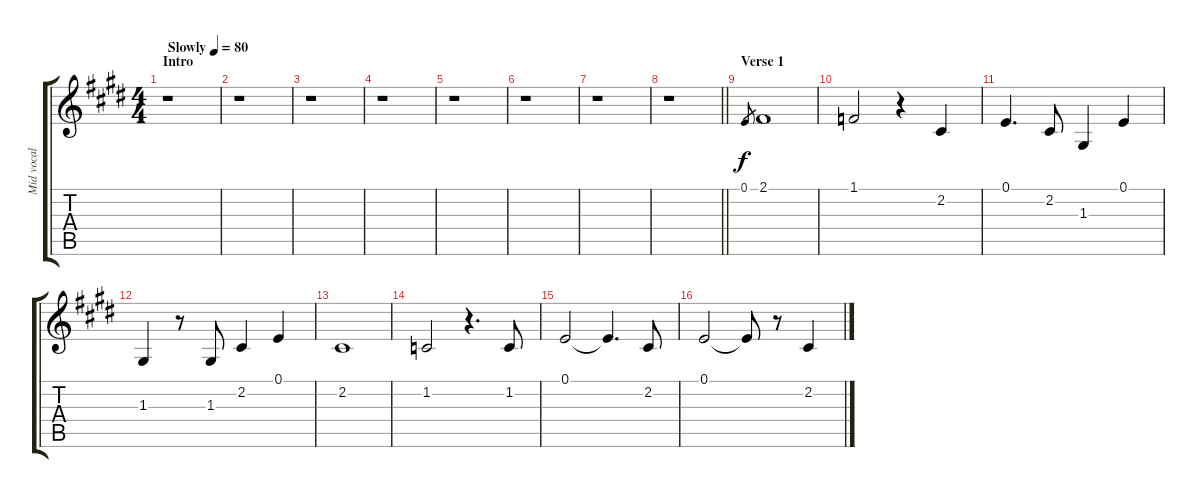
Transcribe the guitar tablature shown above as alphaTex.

\track ("Mid vocal - John" "Mid vocal ") {instrument synthstrings1}
\staff {score tabs}
\tuning (E4 B3 G3 D3 A2 E2) {hide}
\ts (4 4)
\section ("" "Intro")
\tempo (80 "Slowly")
\clef g2
\ks c#minor
r.1{dy f instrument synthstrings1} |
r.1 |
r.1 |
r.1 |
r.1 |
r.1 |
r.1 |
\barLineRight lightlight
r.1 |
\section ("" "Verse 1")
0.1.8{gr} 2.1.1 |
1.1.2 r.4 2.2.4 |
0.1.4{d} 2.2.8 1.3.4 0.1.4 |
1.3.4 r.8 1.3.8 2.2.4 0.1.4 |
2.2.1 |
1.2.2 r.4{d} 1.2.8 |
0.1.2 0.1{t}.4{d} 2.2.8 |
0.1.2 0.1{t}.8 r.8 2.2.4
